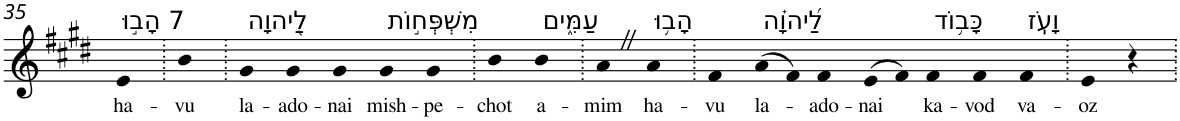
**kern	**text
*part1	*part1
*staff1	*staff1
*I"Piano	*
*I'Pno	*
!!LO:PB:g=z
*clefG2	*
*k[f#c#g#d#]	*
*E:	*
=35	=35
!LO:TX:a:t=7 הָב֣וּ	!
!	!LO:LY:b
4e	ha-
=36.	=36.
!	!LO:LY:b
4b	-vu
=37.	=37.
!LO:TX:a:t=לַ֭יהוָה	!
!	!LO:LY:b
4g#	la-
!	!LO:LY:b
4g#	-ado-
!	!LO:LY:b
4g#	-nai
!LO:TX:a:t=מִשְׁפְּח֣וֹת	!
!	!LO:LY:b
4g#	mish-
!	!LO:LY:b
4g#	-pe-
=38.	=38.
!	!LO:LY:b
4b	-chot
!LO:TX:a:t=עַמִּ֑ים	!
!	!LO:LY:b
4b	a-
=39.	=39.
!	!LO:LY:b
4aZ	-mim
!LO:TX:a:t=הָב֥וּ	!
!	!LO:LY:b
4a	ha-
=40.	=40.
!	!LO:LY:b
4f#	-vu
!LO:TX:a:t=לַ֝יהוָ֗ה	!
!	!LO:LY:b
(>8a	la-
8f#)	.
!	!LO:LY:b
4f#	-ado-
!	!LO:LY:b
(>8e	-nai
8f#)	.
!LO:TX:a:t=כָּב֥וֹד	!
!	!LO:LY:b
4f#	ka-
!	!LO:LY:b
4f#	-vod
!LO:TX:a:t=וָעֹֽז	!
!	!LO:LY:b
4f#	va-
=41.	=41.
!	!LO:LY:b
4e	-oz
4r	.
=.	=.
*-	*-
